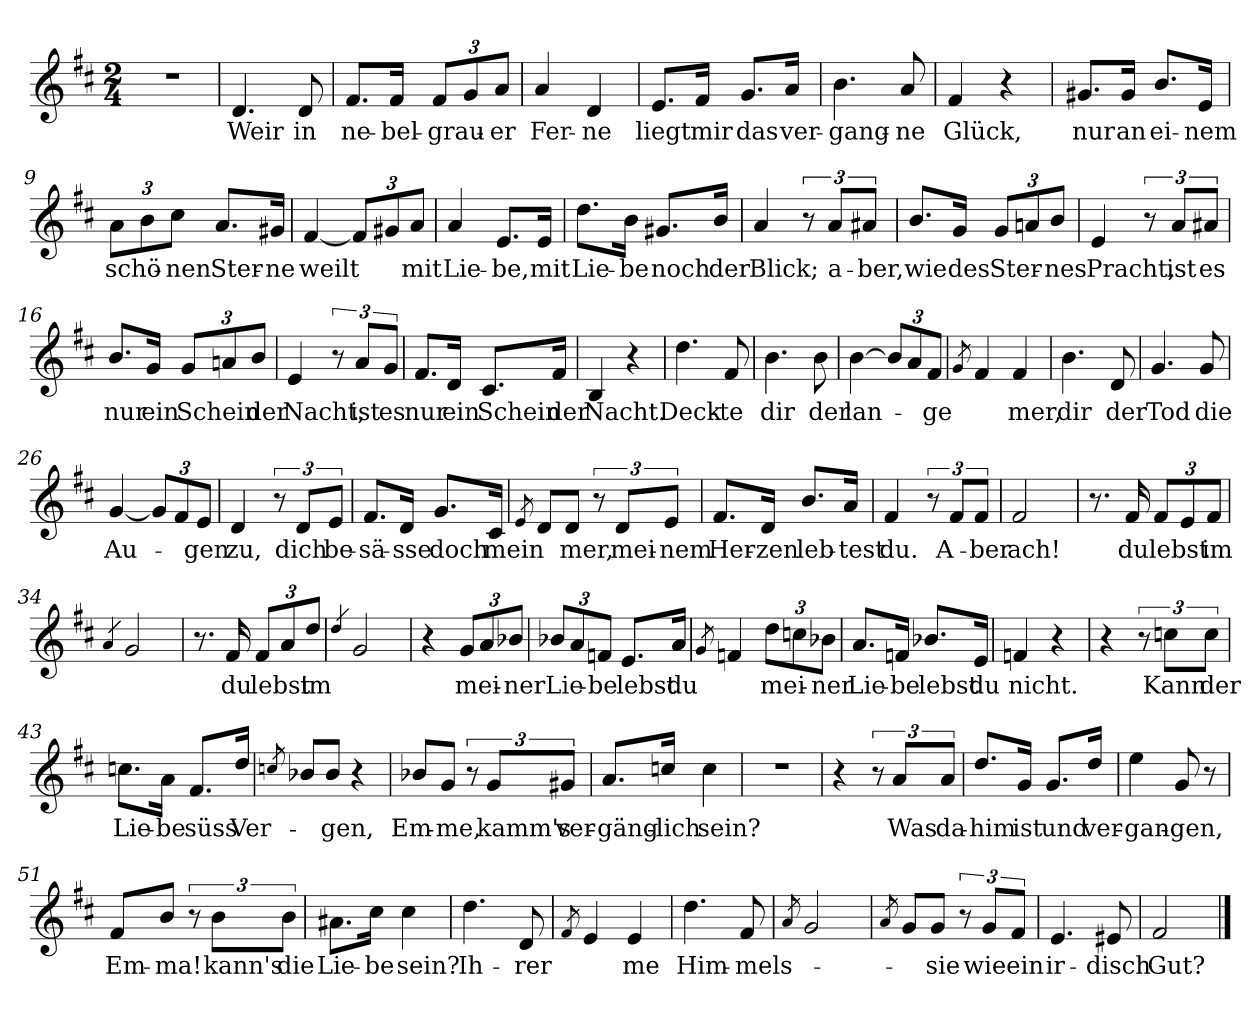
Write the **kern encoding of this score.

**kern	**text
*part1	*part1
*staff1	*staff1
*clefG2	*
*k[f#c#]	*
*M2/4	*
=1	=1
2r	.
=2	=2
!	!LO:LY:b
4.d/	Weir
!	!LO:LY:b
8d/	in
=3	=3
!	!LO:LY:b
8.f#/L	ne-
!	!LO:LY:b
16f#/Jk	-bel-
!	!LO:LY:b
12f#/L	-grau-
12g/	.
!	!LO:LY:b
12a/J	-er
=4	=4
!	!LO:LY:b
4a/	Fer-
!	!LO:LY:b
4d/	-ne
=5	=5
!	!LO:LY:b
8.e/L	liegt
!	!LO:LY:b
16f#/Jk	mir
!	!LO:LY:b
8.g/L	das
!	!LO:LY:b
16a/Jk	ver-
=6	=6
!	!LO:LY:b
4.b\	-gang-
!	!LO:LY:b
8a/	-ne
=7	=7
!	!LO:LY:b
4f#/	Glück,
4r	.
=8	=8
!	!LO:LY:b
8.g#X/L	nur
!	!LO:LY:b
16g#/Jk	an
!	!LO:LY:b
8.b/L	ei-
!	!LO:LY:b
16e/Jk	-nem
=9	=9
!	!LO:LY:b
12a\L	schö-
12b\	.
!	!LO:LY:b
12cc#\J	-nen
!	!LO:LY:b
8.a/L	Ster-
!	!LO:LY:b
16g#X/Jk	-ne
!!LO:LB:g=z
=10	=10
!	!LO:LY:b
[4f#/	weilt
12f#/L]	.
12g#X/	.
!	!LO:LY:b
12a/J	mit
=11	=11
!	!LO:LY:b
4a/	Lie-
!	!LO:LY:b
8.e/L	-be,
!	!LO:LY:b
16e/Jk	mit
=12	=12
!	!LO:LY:b
8.dd\L	Lie-
!	!LO:LY:b
16b\Jk	-be
!	!LO:LY:b
8.g#X/L	noch
!	!LO:LY:b
16b/Jk	der
=13	=13
!	!LO:LY:b
4a/	Blick;
12r	.
!	!LO:LY:b
12a/L	a-
!	!LO:LY:b
12a#X/J	-ber,
=14	=14
!	!LO:LY:b
8.b/L	wie
!	!LO:LY:b
16g/Jk	des
!	!LO:LY:b
12g/L	Ster-
12an/	.
!	!LO:LY:b
12b/J	-nes
=15	=15
!	!LO:LY:b
4e/	Pracht,
12r	.
!	!LO:LY:b
12a/L	ist
!	!LO:LY:b
12a#X/J	es
=16	=16
!	!LO:LY:b
8.b/L	nur
!	!LO:LY:b
16g/Jk	ein
!	!LO:LY:b
12g/L	Schein
12an/	.
!	!LO:LY:b
12b/J	der
!!LO:LB:g=z
=17	=17
!	!LO:LY:b
4e/	Nacht,
12r	.
!	!LO:LY:b
12a/L	ist
!	!LO:LY:b
12g/J	es
=18	=18
!	!LO:LY:b
8.f#/L	nur
!	!LO:LY:b
16d/Jk	ein
!	!LO:LY:b
8.c#/L	Schein
!	!LO:LY:b
16f#/Jk	der
=19	=19
!	!LO:LY:b
4B/	Nacht.
4r	.
=20	=20
!	!LO:LY:b
4.dd\	Deck-
!	!LO:LY:b
8f#/	-te
=21	=21
!	!LO:LY:b
4.b\	dir
!	!LO:LY:b
8b\	der
=22	=22
!	!LO:LY:b
[4b\	lan-
12b/L]	.
12a/	.
!	!LO:LY:b
12f#/J	-ge
=23	=23
8qg/	.
4f#/	.
!	!LO:LY:b
4f#/	-mer,
=24	=24
!	!LO:LY:b
4.b\	dir
!	!LO:LY:b
8d/	der
=25	=25
!	!LO:LY:b
4.g/	Tod
!	!LO:LY:b
8g/	die
=26	=26
!	!LO:LY:b
[4g/	Au-
12g/L]	.
12f#/	.
!	!LO:LY:b
12e/J	-gen
!!LO:LB:g=z
=27	=27
!	!LO:LY:b
4d/	zu,
12r	.
!	!LO:LY:b
12d/L	dich
!	!LO:LY:b
12e/J	be-
=28	=28
!	!LO:LY:b
8.f#/L	-sä-
!	!LO:LY:b
16d/Jk	-sse
!	!LO:LY:b
8.g/L	doch
!	!LO:LY:b
16c#/Jk	mein
=29	=29
8qe/	.
8d/L	.
!	!LO:LY:b
8d/J	-mer,
12r	.
!	!LO:LY:b
12d/L	mei-
!	!LO:LY:b
12e/J	-nem
=30	=30
!	!LO:LY:b
8.f#/L	Her-
!	!LO:LY:b
16d/Jk	-zen
!	!LO:LY:b
8.b/L	leb-
!	!LO:LY:b
16a/Jk	-test
=31	=31
!	!LO:LY:b
4f#/	du.
12r	.
!	!LO:LY:b
12f#/L	A-
!	!LO:LY:b
12f#/J	-ber
=32	=32
!	!LO:LY:b
2f#/	ach!
=33	=33
8.r	.
!	!LO:LY:b
16f#/	du
!	!LO:LY:b
12f#/L	lebst
12e/	.
!	!LO:LY:b
12f#/J	im
=34	=34
4qa/	.
2g/	.
!!LO:LB:g=z
=35	=35
8.r	.
!	!LO:LY:b
16f#/	du
!	!LO:LY:b
12f#/L	lebst
12a/	.
!	!LO:LY:b
12dd/J	im
=36	=36
4qdd/	.
2g/	.
=37	=37
4r	.
!	!LO:LY:b
12g/L	mei-
12a/	.
!	!LO:LY:b
12b-X/J	-ner
=38	=38
!	!LO:LY:b
12b-X/L	Lie-
12a/	.
!	!LO:LY:b
12fn/J	-be
!	!LO:LY:b
8.e/L	lebst
!	!LO:LY:b
16a/Jk	du
=39	=39
8qg/	.
4fn/	.
!	!LO:LY:b
12dd\L	mei-
12ccn\	.
!	!LO:LY:b
12b-X\J	-ner
=40	=40
!	!LO:LY:b
8.a/L	Lie-
!	!LO:LY:b
16fn/Jk	-be
!	!LO:LY:b
8.b-X/L	lebst
!	!LO:LY:b
16e/Jk	du
=41	=41
!	!LO:LY:b
4fn/	nicht.
4r	.
=42	=42
4r	.
12r	.
!	!LO:LY:b
12ccn\L	Kann
!	!LO:LY:b
12cc\J	der
!!LO:LB:g=z
=43	=43
!	!LO:LY:b
8.ccn\L	Lie-
!	!LO:LY:b
16a\Jk	-be
!	!LO:LY:b
8.f#/L	süss
!	!LO:LY:b
16dd/Jk	Ver-
=44	=44
8qccn/	.
8b-X/L	.
!	!LO:LY:b
8b-/J	-gen,
4r	.
=45	=45
!	!LO:LY:b
8b-X/L	Em-
!	!LO:LY:b
8g/J	-me,
12r	.
!	!LO:LY:b
12g/L	kamm's
!	!LO:LY:b
12g#X/J	ver-
=46	=46
!	!LO:LY:b
8.a/L	-gäng-
!	!LO:LY:b
16ccn/Jk	-lich
!	!LO:LY:b
4cc\	sein?
=47	=47
2r	.
=48	=48
4r	.
12r	.
!	!LO:LY:b
12a/L	Was
!	!LO:LY:b
12a/J	da-
=49	=49
!	!LO:LY:b
8.dd/L	-him
!	!LO:LY:b
16g/Jk	ist
!	!LO:LY:b
8.g/L	und
!	!LO:LY:b
16dd/Jk	ver-
=50	=50
!	!LO:LY:b
4ee\	-gan-
!	!LO:LY:b
8g/	-gen,
8r	.
!!LO:LB:g=z
=51	=51
!	!LO:LY:b
8f#/L	Em-
!	!LO:LY:b
8b/J	-ma!
12r	.
!	!LO:LY:b
12b\L	kann's
!	!LO:LY:b
12b\J	die
=52	=52
!	!LO:LY:b
8.a#X\L	Lie-
!	!LO:LY:b
16cc#\Jk	-be
!	!LO:LY:b
4cc#\	sein?
=53	=53
!	!LO:LY:b
4.dd\	Ih-
!	!LO:LY:b
8d/	-rer
=54	=54
8qf#/	.
4e/	.
!	!LO:LY:b
4e/	-me
=55	=55
!	!LO:LY:b
4.dd\	Him-
!	!LO:LY:b
8f#/	-mels-
=56	=56
8qa/	.
2g/	.
=57	=57
8qa/	.
8g/L	.
!	!LO:LY:b
8g/J	sie
12r	.
!	!LO:LY:b
12g/L	wie
!	!LO:LY:b
12f#/J	ein
=58	=58
!	!LO:LY:b
4.e/	ir-
!	!LO:LY:b
8e#X/	-disch
=59	=59
!	!LO:LY:b
2f#/	Gut?
==	==
*-	*-
